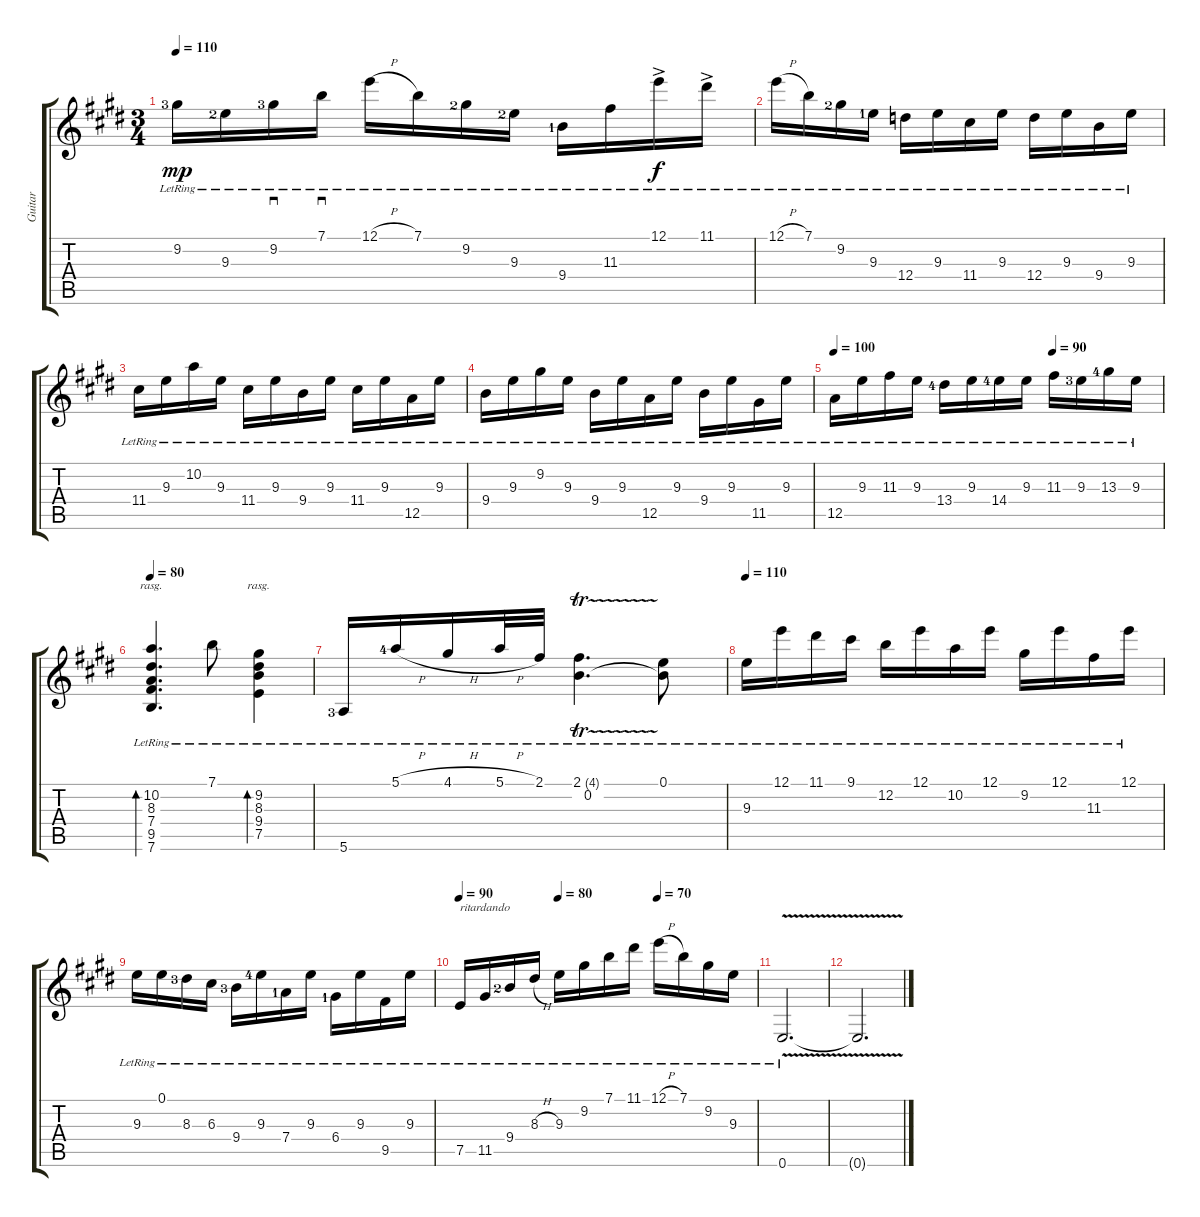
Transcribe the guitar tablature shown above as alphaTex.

\track ("Guitar" "Guitar") {instrument acousticguitarnylon}
\staff {score tabs}
\tuning (E4 B3 G3 D3 A2 E2) {hide}
\ts (3 4)
\tempo 110
\clef g2
\ks e
9.2{lr lf 4}.16{dy mp} 9.3{lr lf 3}.16 9.2{lr lf 4}.16{sd} 7.1{lr}.16{sd} 12.1{h lr}.16 7.1{lr}.16 9.2{lr lf 3}.16 9.3{lr lf 3}.16 9.4{lr lf 2}.16 11.3{lr}.16 12.1{ac lr}.16{dy f} 11.1{ac lr}.16 |
12.1{h lr}.16 7.1{lr}.16 9.2{lr lf 3}.16 9.3{lr lf 2}.16 12.4{lr}.16 9.3{lr}.16 11.4{lr}.16 9.3{lr}.16 12.4{lr}.16 9.3{lr}.16 9.4{lr}.16 9.3{lr}.16 |
11.4{lr}.16 9.3{lr}.16 10.2{lr}.16 9.3{lr}.16 11.4{lr}.16 9.3{lr}.16 9.4{lr}.16 9.3{lr}.16 11.4{lr}.16 9.3{lr}.16 12.5{lr}.16 9.3{lr}.16 |
9.4{lr}.16 9.3{lr}.16 9.2{lr}.16 9.3{lr}.16 9.4{lr}.16 9.3{lr}.16 12.5{lr}.16 9.3{lr}.16 9.4{lr}.16 9.3{lr}.16 11.5{lr}.16 9.3{lr}.16 |
\tempo 100
\tempo (90 0.6666666666666666)
12.5{lr}.16 9.3{lr}.16 11.3{lr}.16 9.3{lr}.16 13.4{lr lf 5}.16 9.3{lr}.16 14.4{lr lf 5}.16 9.3{lr}.16 11.3{lr}.16 9.3{lr lf 4}.16 13.3{lr lf 5}.16 9.3{lr}.16 |
\tempo 80
(10.2{lr} 8.3{lr} 7.4{lr} 9.5{lr} 7.6{lr}).4{d bd 480 rasg ii} 7.1{lr}.8 (9.2{lr} 8.3{lr} 9.4{lr} 7.5{lr}).4{bd 240 rasg ii} |
5.6{lr lf 4}.16 5.1{h lr lf 5}.16 4.1{h lr}.16 5.1{h lr}.32 2.1{lr}.32 (2.1{tr (4 64) lr} 0.2{lr}).4{d} (0.1{lr} 0.2{t}).8 |
\tempo 110
9.3{lr}.16 12.1{lr}.16 11.1{lr}.16 9.1{lr}.16 12.2{lr}.16 12.1{lr}.16 10.2{lr}.16 12.1{lr}.16 9.2{lr}.16 12.1{lr}.16 11.3{lr}.16 12.1{lr}.16 |
9.3{lr}.16 0.1{lr}.16 8.3{lr lf 4}.16 6.3{lr}.16 9.4{lr lf 4}.16 9.3{lr lf 5}.16 7.4{lr lf 2}.16 9.3{lr}.16 6.4{lr lf 2}.16 9.3{lr}.16 9.5{lr}.16 9.3{lr}.16 |
\tempo 90
\tempo (80 0.3333333333333333)
\tempo (70 0.6666666666666666)
7.5{lr}.16{txt "ritardando"} 11.5{lr}.16 9.4{lr lf 3}.16 8.3{h lr}.16 9.3{lr}.16 9.2{lr}.16 7.1{lr}.16 11.1{lr}.16 12.1{h lr}.16 7.1{lr}.16 9.2{lr}.16 9.3{lr}.16 |
0.6{v lr}.2{d} |
0.6{t}.2{d}
